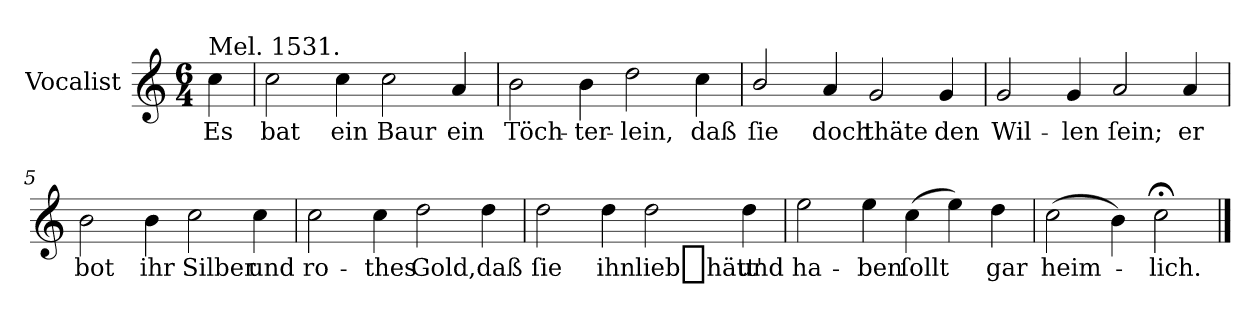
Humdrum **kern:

**kern	**text
*part1	*part1
*staff1	*staff1
*I"Vocalist	*
*k[]	*
*C:	*
*M6/4	*
=	=
!LO:TX:a:t=Mel. 1531.	!
4cc	Es
=1	=1
2cc	bat
4cc	ein
2cc	Baur
4a	ein
=2	=2
2b	Töch-
4b	-ter-
2dd	-lein,
4cc	daß
=3	=3
2b/	ſie
4a	doch
2g	thäte
4g	den
=4	=4
2g	Wil-
4g	-len
2a	ſein;
4a	er
=5	=5
2b	bot
4b	ihr
2cc	Silber
4cc	und
=6	=6
2cc	ro-
4cc	-thes
2dd	Gold,
4dd	daß
=7	=7
2dd	ſie
4dd	ihn
2dd	lieb_hätt'
4dd	und
=8	=8
2ee	ha-
4ee	-ben
(4cc	ſollt
4ee)	.
4dd	gar
=9	=9
(2cc	heim-
4b)	.
2cc;<	-lich.
==	==
*-	*-
